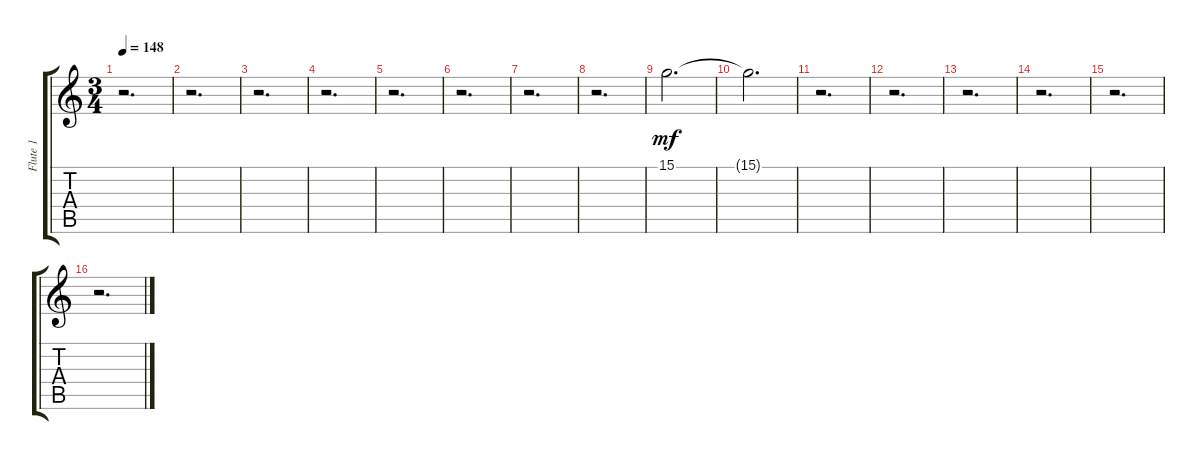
\track ("Flute 1" "Flute 1") {instrument flute}
\staff {score tabs}
\tuning (E4 B3 G3 D3 A2 E2) {hide}
\ts (3 4)
\tempo 148
\clef g2
\ks c
r.2{d dy mf} |
r.2{d} |
r.2{d} |
r.2{d} |
r.2{d} |
r.2{d} |
r.2{d} |
r.2{d} |
15.1.2{d} |
15.1{t}.2{d} |
r.2{d} |
r.2{d} |
r.2{d} |
r.2{d} |
r.2{d} |
r.2{d}
